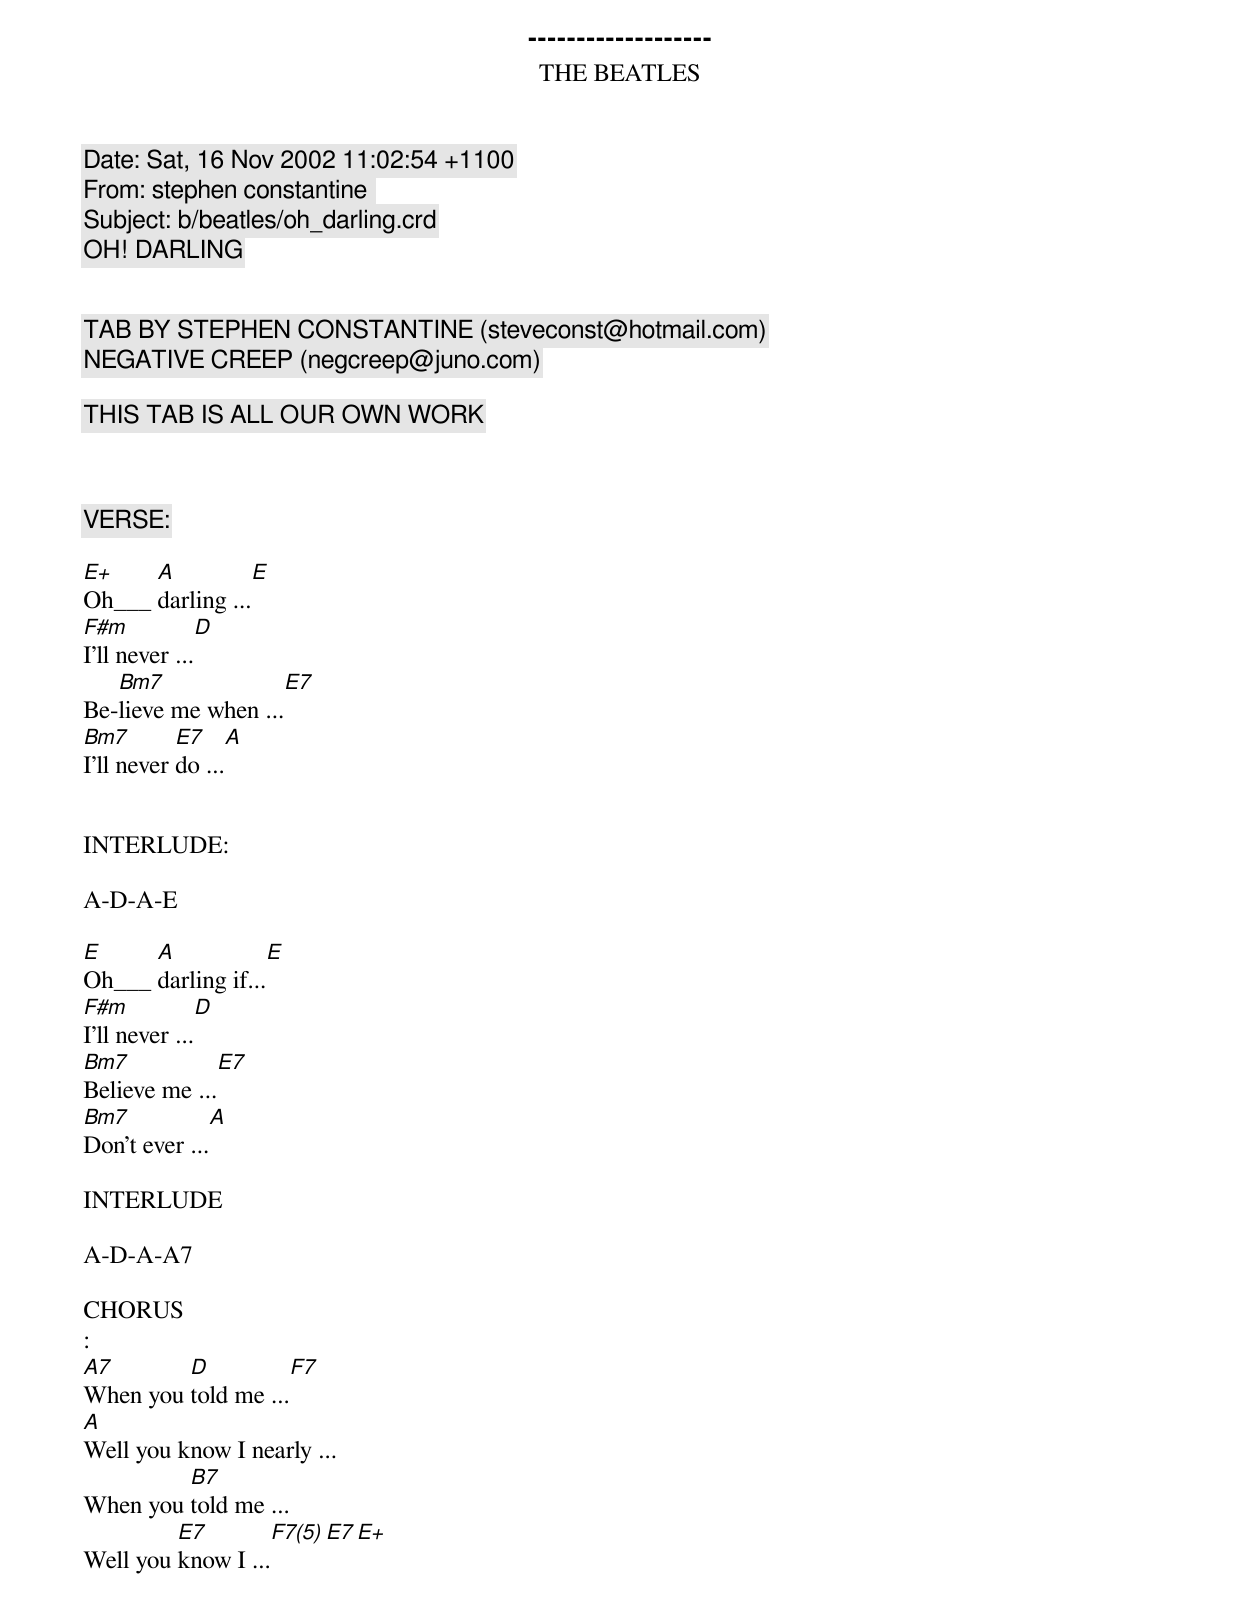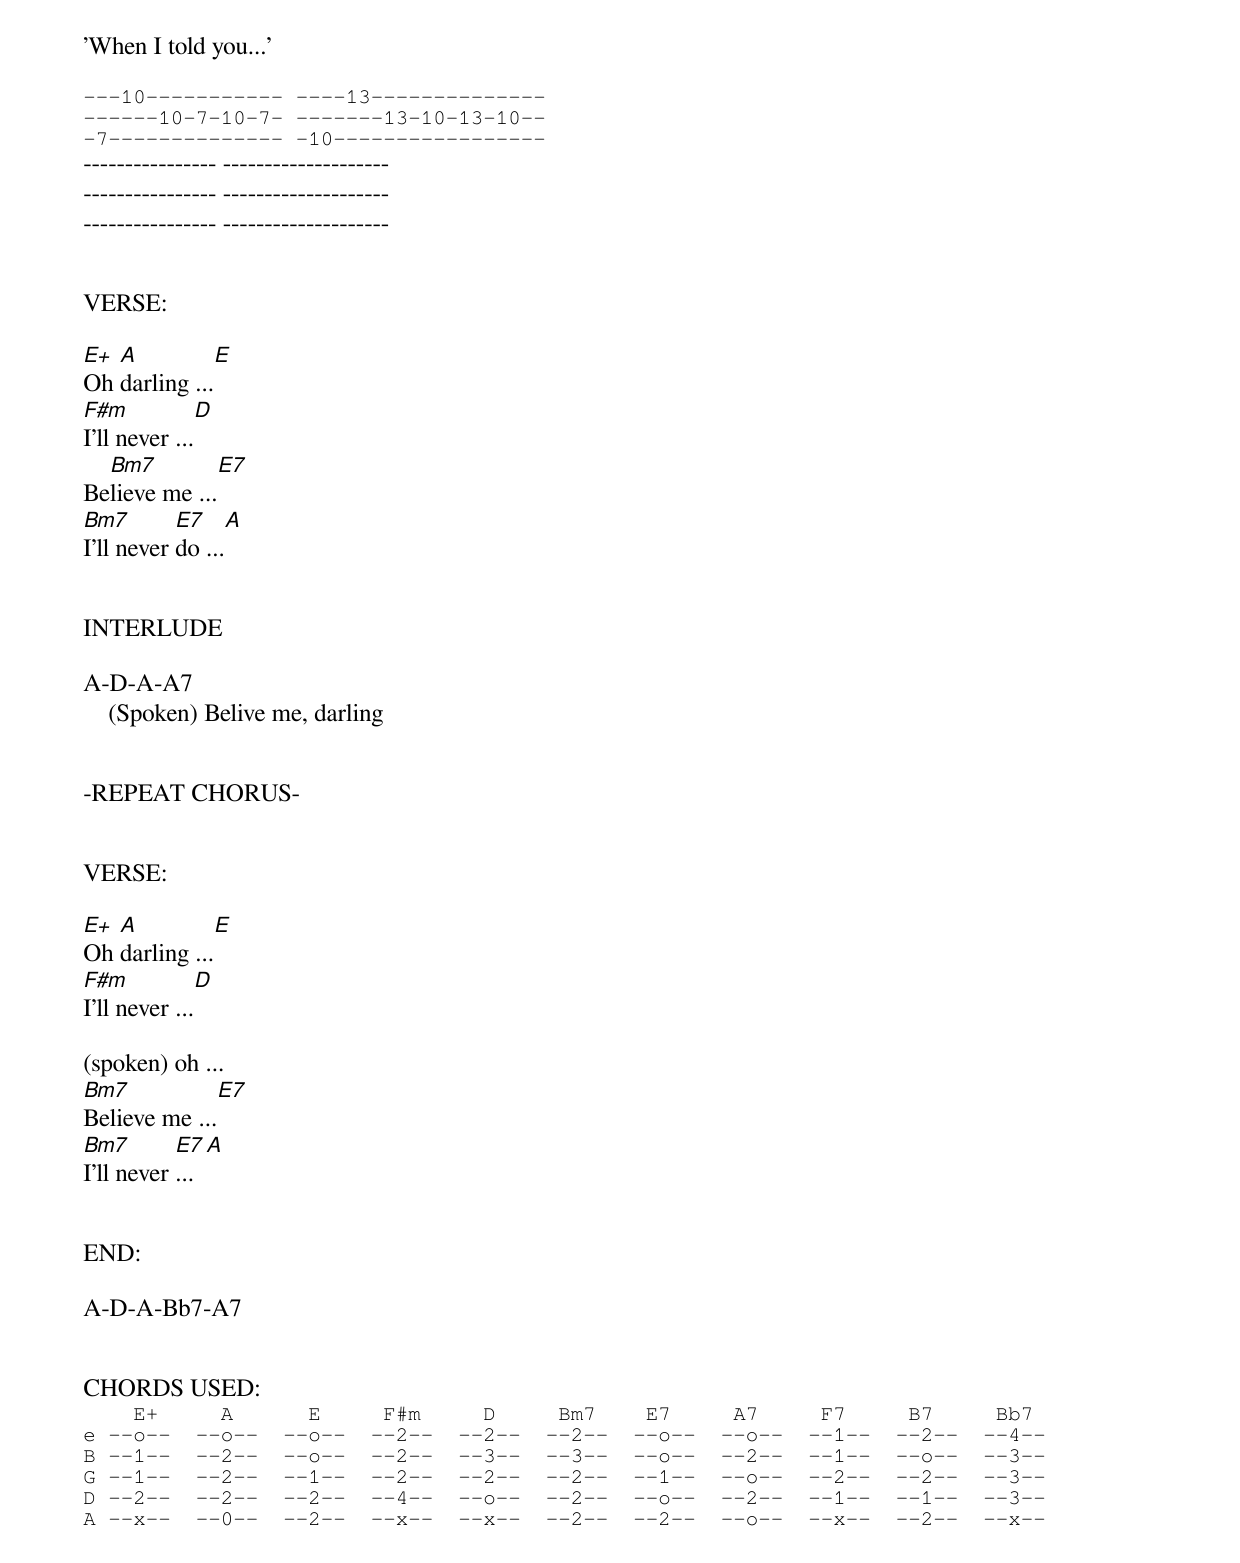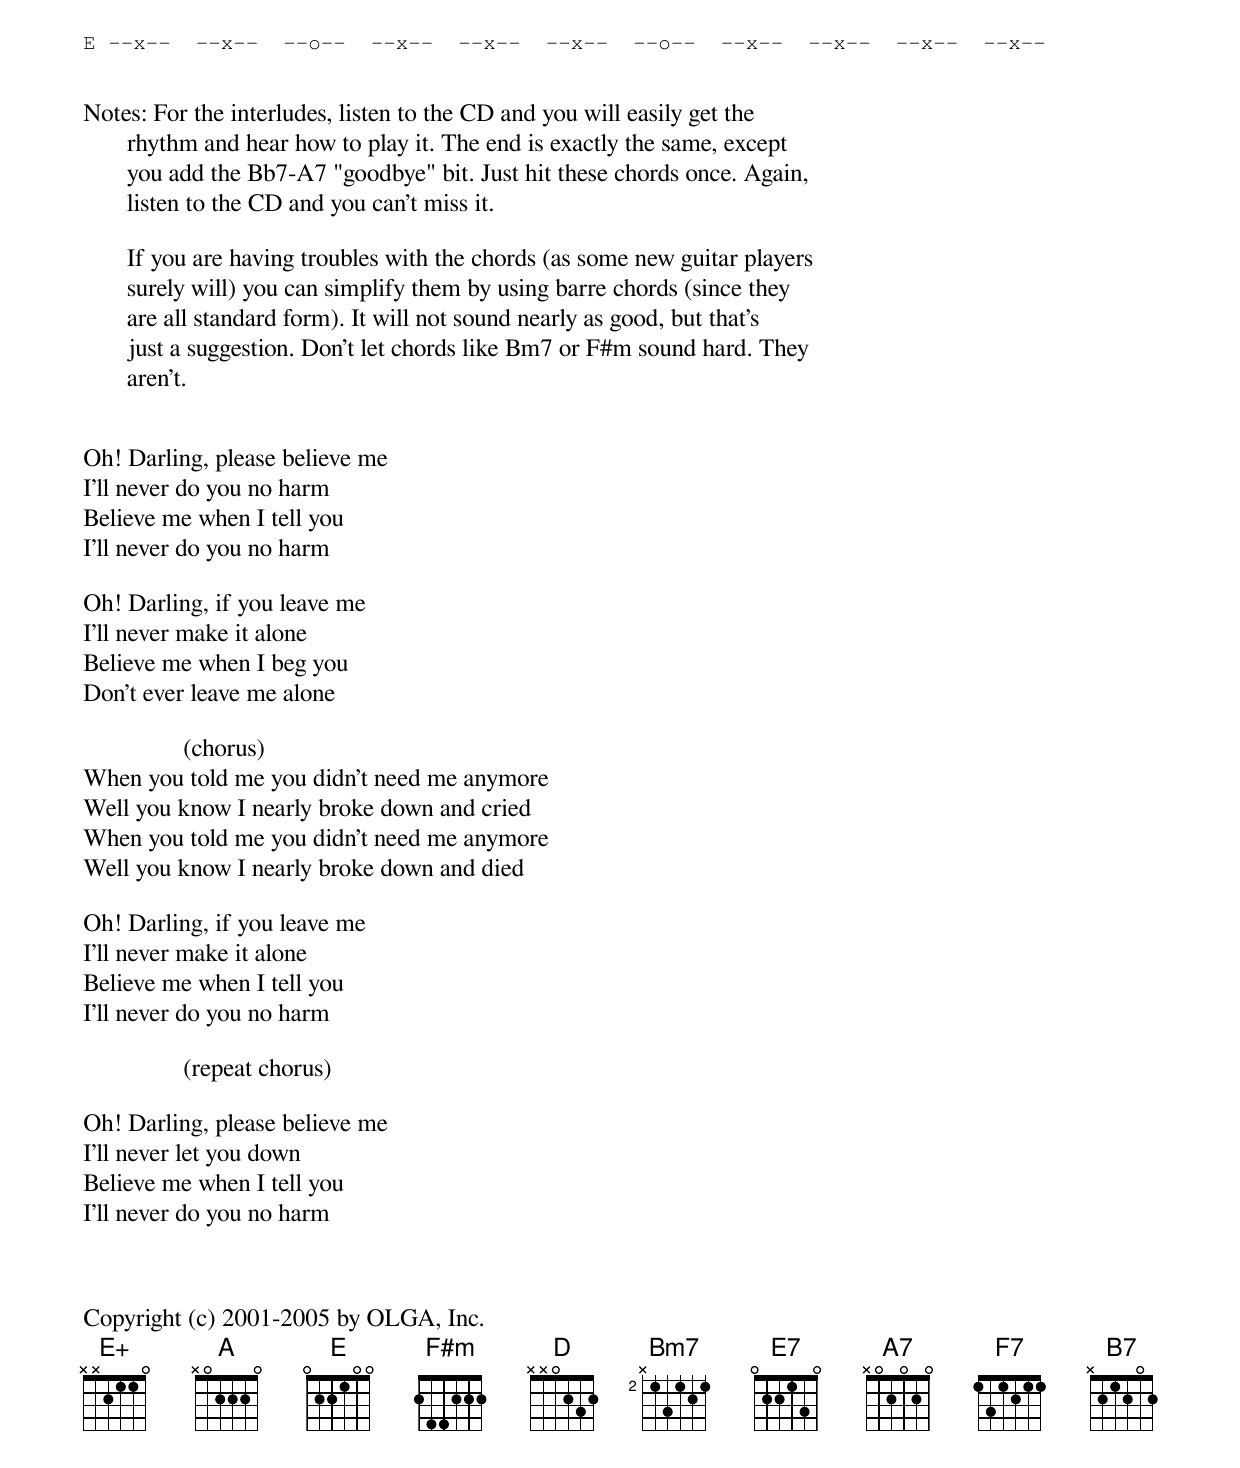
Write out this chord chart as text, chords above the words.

Date: Sat, 16 Nov 2002 11:02:54 +1100
From: stephen constantine <steveconst@hotmail.com>
Subject: b/beatles/oh_darling.crd

-------------------
THE BEATLES
OH! DARLING

FROM THE 1969 ALBUM 'ABBEY ROAD'

TAB BY STEPHEN CONSTANTINE (steveconst@hotmail.com)
       NEGATIVE CREEP (negcreep@juno.com)

THIS TAB IS ALL OUR OWN WORK



VERSE:

E+    A                E
Oh___ darling ...
F#m                  D
I'll never ...
   Bm7                  E7
Be-lieve me when ...
Bm7        E7        A
I'll never do ...


INTERLUDE:

A-D-A-E

E     A              E
Oh___ darling if...
F#m                 D
I'll never ...
Bm7                   E7
Believe me ...
Bm7                  A
Don't ever ...

INTERLUDE

A-D-A-A7

CHORUS
:
A7       D                  F7
When you told me ...
A
Well you know I nearly ...
         B7
When you told me ...
         E7            F7(5)         E7   E+
Well you know I ...


'When I told you...'

---10----------- ----13--------------
------10-7-10-7- -------13-10-13-10--
-7-------------- -10-----------------
---------------- --------------------
---------------- --------------------
---------------- --------------------


VERSE:

E+ A              E
Oh darling ...
F#m                 D
I'll never ...
  Bm7                  E7
Believe me ...
Bm7        E7        A
I'll never do ...


INTERLUDE

A-D-A-A7
    (Spoken) Belive me, darling


-REPEAT CHORUS-


VERSE:

E+ A                E
Oh darling ...
F#m                D
I'll never ...

(spoken) oh ...
Bm7                    E7
Believe me ...
Bm7        E7        A
I'll never ...


END:

A-D-A-Bb7-A7


CHORDS USED:
    E+     A      E     F#m     D     Bm7    E7     A7     F7     B7     Bb7
e --o--  --o--  --o--  --2--  --2--  --2--  --o--  --o--  --1--  --2--  --4--
B --1--  --2--  --o--  --2--  --3--  --3--  --o--  --2--  --1--  --o--  --3--
G --1--  --2--  --1--  --2--  --2--  --2--  --1--  --o--  --2--  --2--  --3--
D --2--  --2--  --2--  --4--  --o--  --2--  --o--  --2--  --1--  --1--  --3--
A --x--  --0--  --2--  --x--  --x--  --2--  --2--  --o--  --x--  --2--  --x--
E --x--  --x--  --o--  --x--  --x--  --x--  --o--  --x--  --x--  --x--  --x--


Notes: For the interludes, listen to the CD and you will easily get the
       rhythm and hear how to play it. The end is exactly the same, except
       you add the Bb7-A7 "goodbye" bit. Just hit these chords once. Again,
       listen to the CD and you can't miss it.

       If you are having troubles with the chords (as some new guitar players
       surely will) you can simplify them by using barre chords (since they
       are all standard form). It will not sound nearly as good, but that's
       just a suggestion. Don't let chords like Bm7 or F#m sound hard. They
       aren't.


Oh! Darling, please believe me
I'll never do you no harm
Believe me when I tell you
I'll never do you no harm

Oh! Darling, if you leave me
I'll never make it alone
Believe me when I beg you
Don't ever leave me alone

                (chorus)
When you told me you didn't need me anymore
Well you know I nearly broke down and cried
When you told me you didn't need me anymore
Well you know I nearly broke down and died

Oh! Darling, if you leave me
I'll never make it alone
Believe me when I tell you
I'll never do you no harm

                (repeat chorus)

Oh! Darling, please believe me
I'll never let you down
Believe me when I tell you
I'll never do you no harm



Copyright (c) 2001-2005 by OLGA, Inc.
